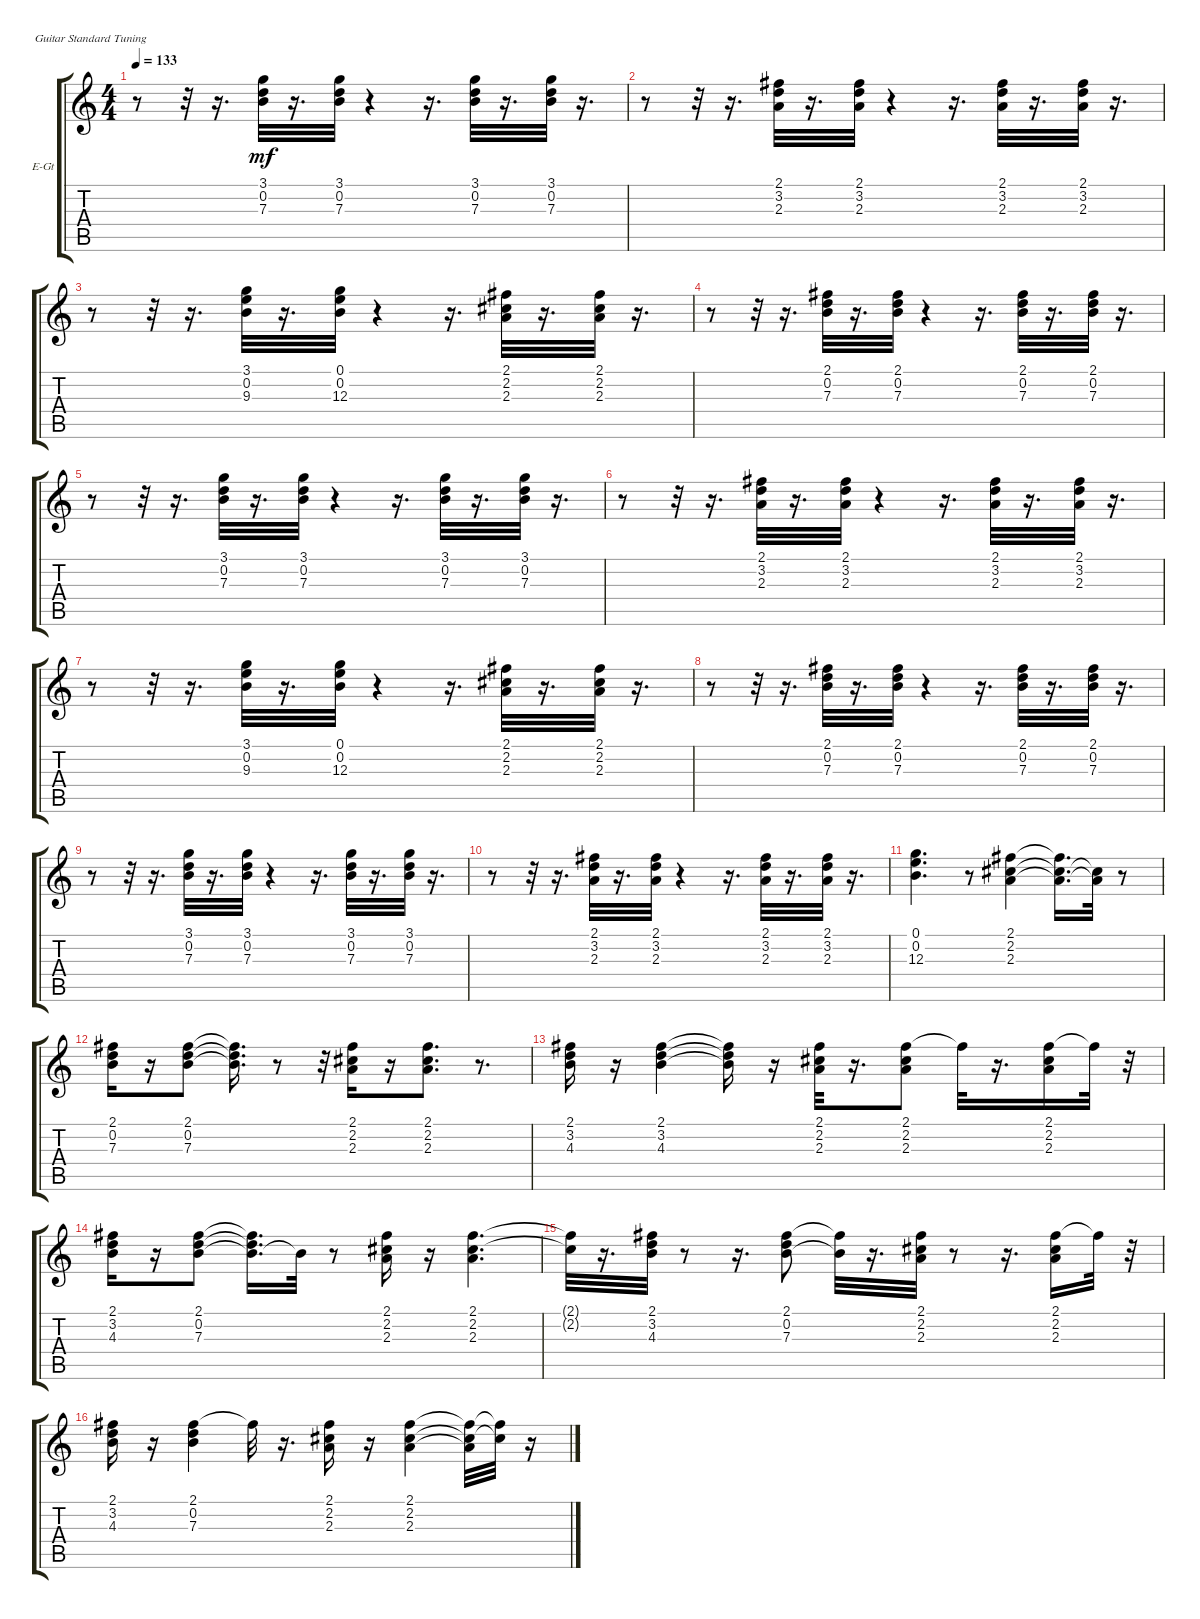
\defaultSystemsLayout 4
\bracketExtendMode groupsimilarinstruments
\firstSystemTrackNameOrientation horizontal
\otherSystemsTrackNameOrientation horizontal
\track ("Electric Guitar" "E-Gt") {instrument electricguitarclean}
\staff {score tabs}
\tuning (E4 B3 G3 D3 A2 E2)
\ts (4 4)
\tempo 133
\clef g2
\scale
0.5
\ks c
r.8{dy mf} r.32 r.16{d} (0.2 7.3 3.1).32 r.16{d} (0.2 3.1 7.3).32 r.4 r.16{d} (0.2 7.3 3.1).32 r.16{d} (0.2 7.3 3.1).32 r.16{d} |
\scale
0.5 r.8 r.32 r.16{d} (2.3 2.1 3.2).32 r.16{d} (2.3 3.2 2.1).32 r.4 r.16{d} (2.3 2.1 3.2).32 r.16{d} (2.3 3.2 2.1).32 r.16{d} |
\scale
0.5 r.8 r.32 r.16{d} (0.2 3.1 9.3).32 r.16{d} (0.2 0.1 12.3).32 r.4 r.16{d} (2.3 2.1 2.2).32 r.16{d} (2.3 2.2 2.1).32 r.16{d} |
\scale
0.5 r.8 r.32 r.16{d} (0.2 2.1 7.3).32 r.16{d} (0.2 7.3 2.1).32 r.4 r.16{d} (0.2 7.3 2.1).32 r.16{d} (0.2 2.1 7.3).32 r.16{d} |
\scale
0.5 r.8 r.32 r.16{d} (0.2 7.3 3.1).32 r.16{d} (0.2 3.1 7.3).32 r.4 r.16{d} (0.2 3.1 7.3).32 r.16{d} (0.2 7.3 3.1).32 r.16{d} |
\scale
0.5 r.8 r.32 r.16{d} (2.3 3.2 2.1).32 r.16{d} (2.3 2.1 3.2).32 r.4 r.16{d} (2.3 2.1 3.2).32 r.16{d} (2.3 2.1 3.2).32 r.16{d} |
\scale
0.5 r.8 r.32 r.16{d} (0.2 3.1 9.3).32 r.16{d} (0.2 0.1 12.3).32 r.4 r.16{d} (2.1 2.3 2.2).32 r.16{d} (2.3 2.1 2.2).32 r.16{d} |
\scale
0.5 r.8 r.32 r.16{d} (0.2 2.1 7.3).32 r.16{d} (0.2 7.3 2.1).32 r.4 r.16{d} (0.2 7.3 2.1).32 r.16{d} (0.2 2.1 7.3).32 r.16{d} |
\scale
0.5 r.8 r.32 r.16{d} (0.2 7.3 3.1).32 r.16{d} (0.2 3.1 7.3).32 r.4 r.16{d} (0.2 7.3 3.1).32 r.16{d} (0.2 7.3 3.1).32 r.16{d} |
\scale
0.5 r.8 r.32 r.16{d} (2.3 2.1 3.2).32 r.16{d} (2.3 3.2 2.1).32 r.4 r.16{d} (2.3 2.1 3.2).32 r.16{d} (2.3 3.2 2.1).32 r.16{d} |
\scale
0.5 (0.2 0.1 12.3).4{d} r.8 (2.3 2.2 2.1).4 (2.3{t} 2.2{t} 2.1{t}).16{d} (2.3{t} 2.2{t}).32 r.8 |
\scale
0.5 (0.2 7.3 2.1).16 r.16 (0.2 2.1 7.3).8 (0.2{t} 2.1{t} 7.3{t}).16{d} r.8 r.32 (2.3 2.2 2.1).16 r.16 (2.3 2.2 2.1).8{d} r.8{d} |
\scale
0.5 (3.2 4.3 2.1).16 r.16 (3.2 4.3 2.1).4 (3.2{t} 4.3{t} 2.1{t}).16 r.16 (2.3 2.1 2.2).32 r.16{d} (2.3 2.2 2.1).8 2.1{t}.32 r.16{d} (2.3 2.1 2.2).16 2.1{t}.32 r.32 |
\scale
0.5 (3.2 4.3 2.1).16 r.16 (0.2 2.1 7.3).8 (0.2{t} 2.1{t} 7.3{t}).16{d} 0.2{t}.32 r.8 (2.3 2.2 2.1).16 r.16 (2.3 2.2 2.1).4{d} |
\scale
0.5 (2.2{t} 2.1{t}).32 r.16{d} (3.2 4.3 2.1).32 r.8 r.16{d} (0.2 7.3 2.1).8 (0.2{t} 2.1{t}).32 r.16{d} (2.2 2.3 2.1).32 r.8 r.16{d} (2.3 2.1 2.2).16 2.1{t}.32 r.32 |
\scale
0.5 (3.2 4.3 2.1).16 r.16 (0.2 2.1 7.3).4 2.1{t}.32 r.16{d} (2.2 2.3 2.1).16 r.16 (2.1 2.2 2.3).4 (2.1{t} 2.2{t} 2.3{t}).32 (2.1{t} 2.2{t}).32 r.16
